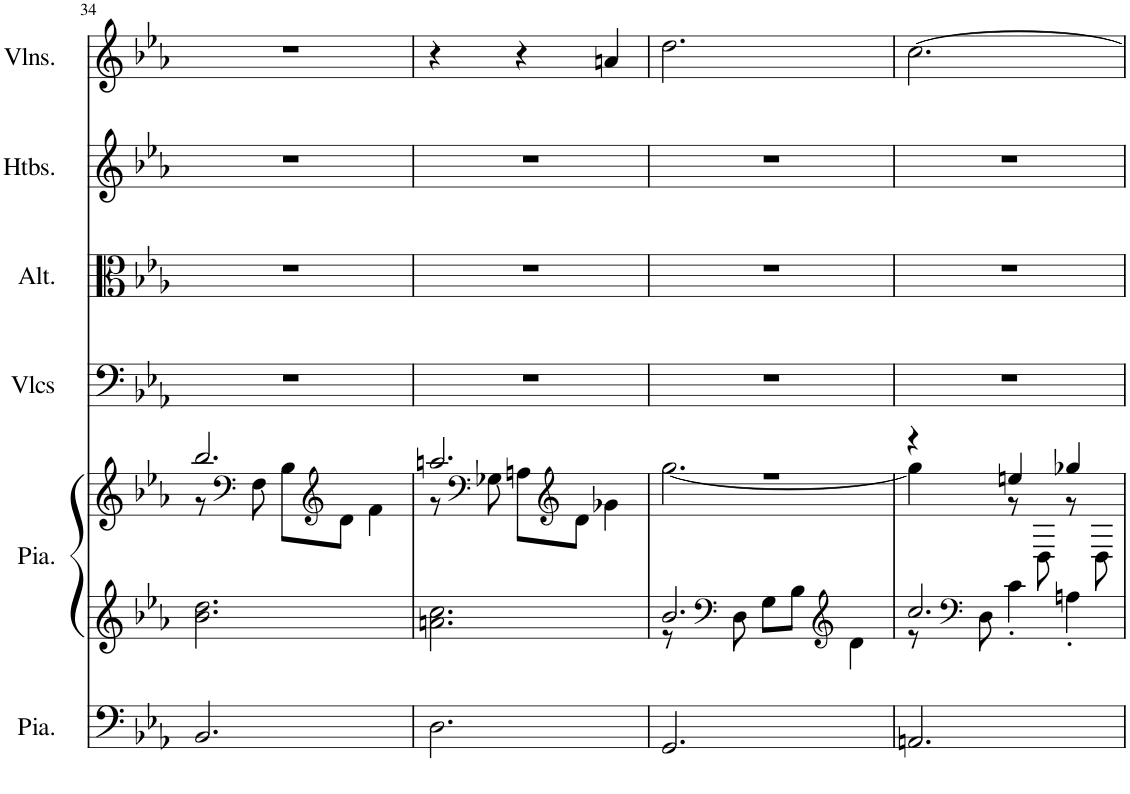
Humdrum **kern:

**kern	**kern	**kern	**kern	**kern	**kern	**kern
*part6	*part5	*part5	*part4	*part3	*part2	*part1
*staff7	*staff6	*staff5	*staff4	*staff3	*staff2	*staff1
*I"Piano, Pedals	*I"Piano, Organ	*	*I"Violoncelles, Bass	*I"Altos, Tenor	*I"Hautbois, Alto	*I"Violons, Soprano
*I'Pia.	*I'Pia.	*	*I'Vlcs	*I'Alt.	*I'Htbs.	*I'Vlns.
!!LO:PB:g=z
*clefF4	*clefG2	*clefG2	*clefF4	*clefC3	*clefG2	*clefG2
*k[b-e-a-]	*k[b-e-a-]	*k[b-e-a-]	*k[b-e-a-]	*k[b-e-a-]	*k[b-e-a-]	*k[b-e-a-]
*M3/4	*M3/4	*M3/4	*M3/4	*M3/4	*M3/4	*M3/4
=34	=34	=34	=34	=34	=34	=34
*	*	*^	*	*	*	*
2.BB-/	2.b-\ 2.dd\	2.bb-/	8r	2.r	2.r	2.r	2.r
*	*	*clefF4	*	*	*	*	*
.	.	.	8F\	.	.	.	.
.	.	.	8B-\L	.	.	.	.
*	*	*clefG2	*	*	*	*	*
.	.	.	8d\J	.	.	.	.
.	.	.	4f\	.	.	.	.
=35	=35	=35	=35	=35	=35	=35	=35
2.D\	2.an\ 2.cc\	2.aan/	8r	2.r	2.r	2.r	4r
*	*	*clefF4	*	*	*	*	*
.	.	.	8G-X\	.	.	.	.
.	.	.	8An\L	.	.	.	4r
*	*	*clefG2	*	*	*	*	*
.	.	.	8d\J	.	.	.	.
.	.	.	4g-X\	.	.	.	4an/
=36	=36	=36	=36	=36	=36	=36	=36
*	*^	*	*	*	*	*	*
2.GG/	2.b-/	8r	2.r	[2.gg\	2.r	2.r	2.r	2.dd\
*	*clefF4	*	*	*	*	*	*	*
.	.	8D\	.	.	.	.	.	.
.	.	8G\L	.	.	.	.	.	.
.	.	8B-\J	.	.	.	.	.	.
*	*clefG2	*	*	*	*	*	*	*
.	.	4d\	.	.	.	.	.	.
=37	=37	=37	=37	=37	=37	=37	=37	=37
2.AAn/	2.cc/	8r	4r	4gg\]	2.r	2.r	2.r	[2.cc\
*	*clefF4	*	*	*	*	*	*	*
.	.	8D\	.	.	.	.	.	.
.	.	4c'\	4een/	8r	.	.	.	.
.	.	.	.	8D\	.	.	.	.
.	.	4An'\	4gg-X/	8r	.	.	.	.
.	.	.	.	8D\	.	.	.	.
*	*v	*v	*	*	*	*	*	*
*	*	*v	*v	*	*	*	*
=	=	=	=	=	=	=
*-	*-	*-	*-	*-	*-	*-
